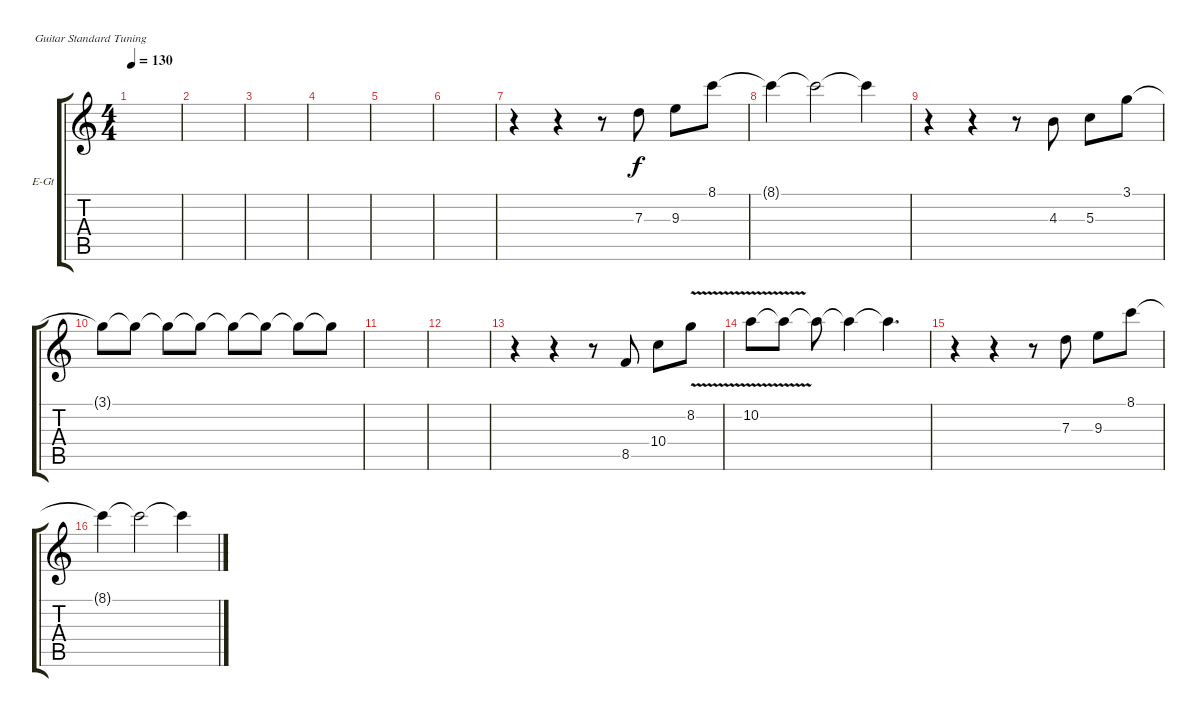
\defaultSystemsLayout 4
\bracketExtendMode groupsimilarinstruments
\firstSystemTrackNameOrientation horizontal
\otherSystemsTrackNameOrientation horizontal
\track ("Electric Guitar" "E-Gt") {instrument distortionguitar}
\staff {score tabs}
\tuning (E4 B3 G3 D3 A2 E2)
\ts (4 4)
\tempo 130
\clef g2
\ks c
|
|
|
|
|
|
r.4 r.4 r.8 7.3.8 9.3.8 8.1.8 |
8.1{t}.4 8.1{t}.2 8.1{t}.4 |
r.4 r.4 r.8 4.3.8 5.3.8 3.1.8 |
3.1{t}.8 3.1{t}.8 3.1{t}.8 3.1{t}.8 3.1{t}.8 3.1{t}.8 3.1{t}.8 3.1{t}.8 |
|
|
r.4 r.4 r.8 8.5.8 10.4.8 8.2{v}.8 |
10.2{v}.8 10.2{t}.8 10.2{t}.8 10.2{t}.4 10.2{t}.4{d} |
r.4 r.4 r.8 7.3.8 9.3.8 8.1.8 |
8.1{t}.4 8.1{t}.2 8.1{t}.4
